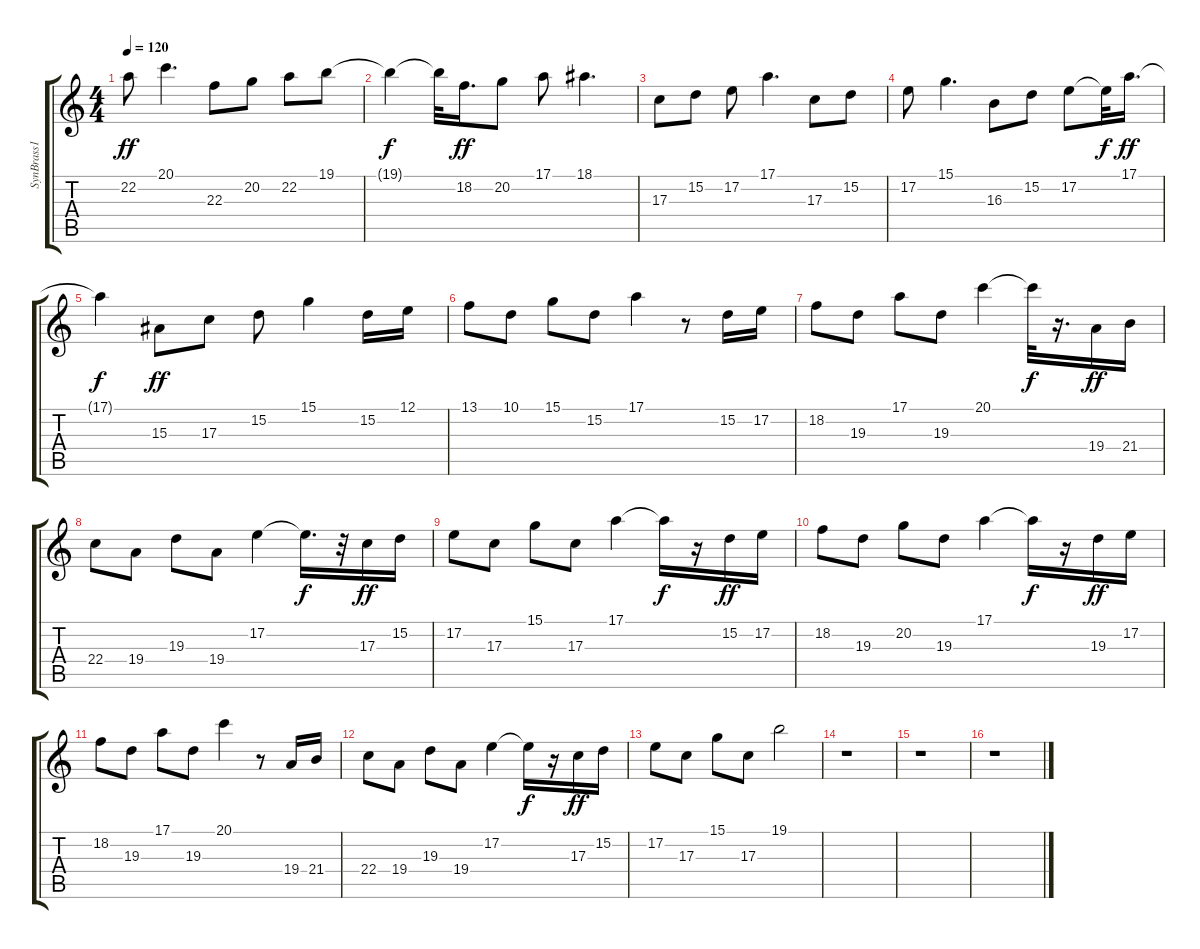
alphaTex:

\track ("SynBrass1" "SynBrass1") {instrument lead2sawtooth}
\staff {score tabs}
\tuning (E4 B3 G3 D3 A2 E2) {hide}
\ts (4 4)
\tempo 120
\clef g2
\ks c
22.2.8{dy ff} 20.1.4{d} 22.3.8 20.2.8 22.2.8 19.1.8 |
19.1{t}.4{dy f} 19.1{t}.32 18.2.16{d dy ff} 20.2.8 17.1.8 18.1.4{d} |
17.3.8 15.2.8 17.2.8 17.1.4{d} 17.3.8 15.2.8 |
17.2.8 15.1.4{d} 16.3.8 15.2.8 17.2.8 17.2{t}.32{dy f} 17.1.16{d dy ff} |
17.1{t}.4{dy f} 15.3.8{dy ff} 17.3.8 15.2.8 15.1.4 15.2.16 12.1.16{balance 8} |
13.1.8 10.1.8 15.1.8 15.2.8 17.1.4 r.8 15.2.16 17.2.16 |
18.2.8 19.3.8 17.1.8 19.3.8 20.1.4 20.1{t}.32{dy f} r.16{d} 19.4.16{dy ff} 21.4.16 |
22.4.8 19.4.8 19.3.8 19.4.8 17.2.4 17.2{t}.16{d dy f} r.32 17.3.16{dy ff} 15.2.16 |
17.2.8 17.3.8 15.1.8 17.3.8 17.1.4 17.1{t}.16{dy f} r.16 15.2.16{dy ff} 17.2.16 |
18.2.8 19.3.8 20.2.8 19.3.8 17.1.4 17.1{t}.16{dy f} r.16 19.3.16{dy ff} 17.2.16 |
18.2.8 19.3.8 17.1.8 19.3.8 20.1.4 r.8 19.4.16 21.4.16 |
22.4.8 19.4.8 19.3.8 19.4.8 17.2.4 17.2{t}.16{dy f} r.16 17.3.16{dy ff} 15.2.16 |
17.2.8 17.3.8 15.1.8 17.3.8 19.1.2 |
r.1 |
r.1 |
r.1
